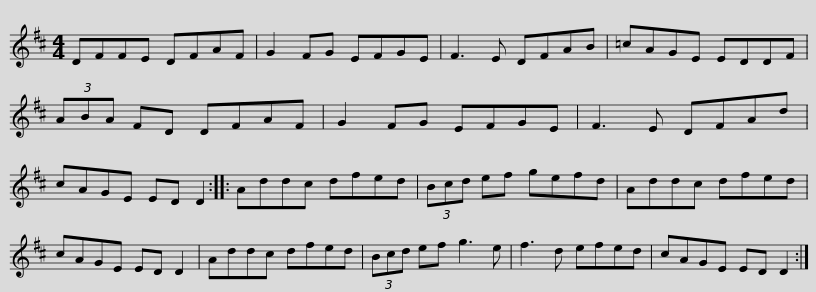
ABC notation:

X:1
L:1/8
M:4/4
I:linebreak $
K:D
V:1 treble
V:1
 DFFE DFAF | G2 FG EFGE | F3 E DFAB | =cAGE EDDF | (3ABA FD DFAF |$ %5
 G2 FG EFGE | F3 E DFAd | cAGE ED D2 :: Addc dfed | (3Bcd ef gefd |$ %10
 Addc dfed | cAGE ED D2 | Addc dfed | (3Bcd ef g3 e | f3 d efed | %15
 cAGE ED D2 :| %16
